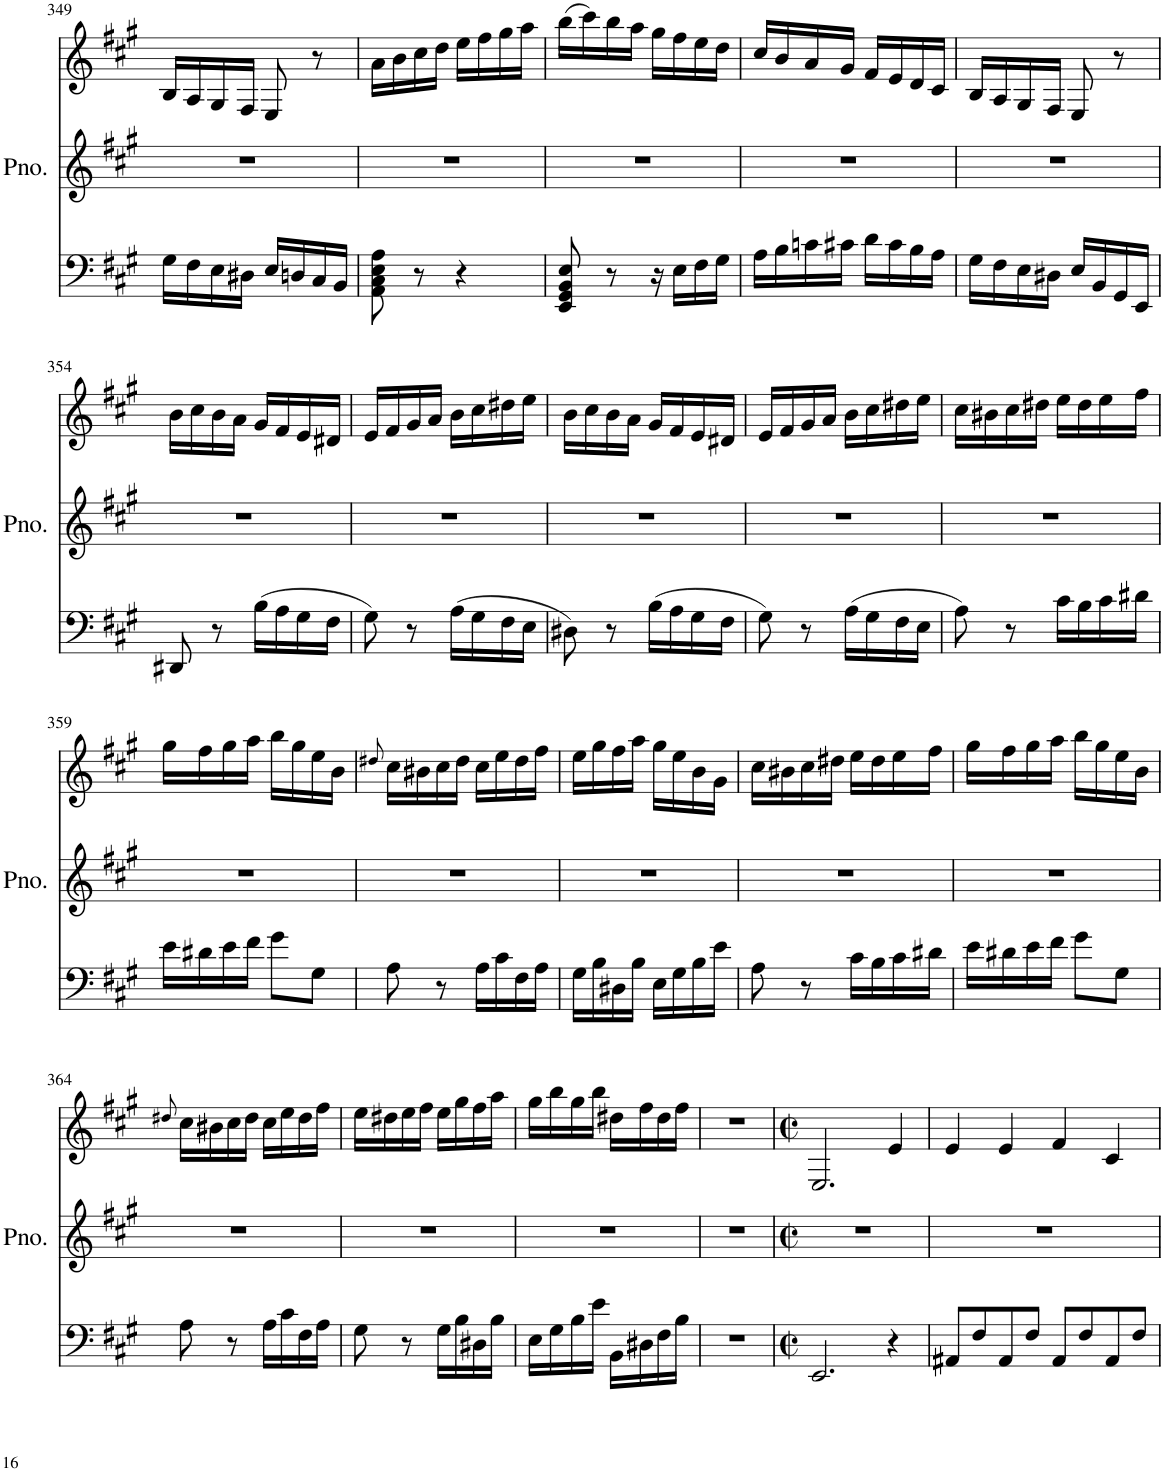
**kern	**kern	**kern
*part1	*part1	*part1
*staff3	*staff2	*staff1
*I"Piano	*	*
*I'Pno.	*	*
!!LO:PB:g=z
*clefF4	*clefG2	*clefG2
*k[f#c#g#]	*k[f#c#g#]	*k[f#c#g#]
*M2/4	*M2/4	*M2/4
=349	=349	=349
16G#\LL	2r	16B/LL
16F#\	.	16A/
16E\	.	16G#/
16D#X\JJ	.	16F#/JJ
16E/LL	.	8E/
16Dn/	.	.
16C#/	.	8r
16BB/JJ	.	.
=350	=350	=350
8AA\ 8C#\ 8E\ 8A\	2r	16a\LL
.	.	16b\
8r	.	16cc#\
.	.	16dd\JJ
4r	.	16ee\LL
.	.	16ff#\
.	.	16gg#\
.	.	16aa\JJ
=351	=351	=351
8EE/ 8GG#/ 8BB/ 8E/	2r	(16bb\LL
.	.	16ccc#\)
8r	.	16bb\
.	.	16aa\JJ
16r	.	16gg#\LL
16E\LL	.	16ff#\
16F#\	.	16ee\
16G#\JJ	.	16dd\JJ
=352	=352	=352
16A\LL	2r	16cc#/LL
16B\	.	16b/
16cn\	.	16a/
16c#X\JJ	.	16g#/JJ
16d\LL	.	16f#/LL
16c#\	.	16e/
16B\	.	16d/
16A\JJ	.	16c#/JJ
=353	=353	=353
16G#\LL	2r	16B/LL
16F#\	.	16A/
16E\	.	16G#/
16D#X\JJ	.	16F#/JJ
16E/LL	.	8E/
16BB/	.	.
16GG#/	.	8r
16EE/JJ	.	.
!!LO:LB:g=z
=354	=354	=354
8DD#X/	2r	16b\LL
.	.	16cc#\
8r	.	16b\
.	.	16a\JJ
16B\LL	.	16g#/LL
16A\	.	16f#/
16G#\	.	16e/
16F#\JJ	.	16d#X/JJ
=355	=355	=355
8G#\	2r	16e/LL
.	.	16f#/
8r	.	16g#/
.	.	16a/JJ
16A\LL	.	16b\LL
16G#\	.	16cc#\
16F#\	.	16dd#X\
16E\JJ	.	16ee\JJ
=356	=356	=356
8D#X\	2r	16b\LL
.	.	16cc#\
8r	.	16b\
.	.	16a\JJ
16B\LL	.	16g#/LL
16A\	.	16f#/
16G#\	.	16e/
16F#\JJ	.	16d#X/JJ
=357	=357	=357
8G#\	2r	16e/LL
.	.	16f#/
8r	.	16g#/
.	.	16a/JJ
16A\LL	.	16b\LL
16G#\	.	16cc#\
16F#\	.	16dd#X\
16E\JJ	.	16ee\JJ
=358	=358	=358
8A\	2r	16cc#\LL
.	.	16b#X\
8r	.	16cc#\
.	.	16dd#X\JJ
16c#\LL	.	16ee\LL
16B\	.	16dd#\
16c#\	.	16ee\
16d#X\JJ	.	16ff#\JJ
!!LO:LB:g=z
=359	=359	=359
16e\LL	2r	16gg#\LL
16d#X\	.	16ff#\
16e\	.	16gg#\
16f#\JJ	.	16aa\JJ
8g#\L	.	16bb\LL
.	.	16gg#\
8G#\J	.	16ee\
.	.	16b\JJ
=360	=360	=360
.	.	8qdd#X/
8A\	2r	16cc#\LL
.	.	16b#X\
8r	.	16cc#\
.	.	16dd#\JJ
16A\LL	.	16cc#\LL
16c#\	.	16ee\
16F#\	.	16dd#\
16A\JJ	.	16ff#\JJ
=361	=361	=361
16G#\LL	2r	16ee\LL
16B\	.	16gg#\
16D#X\	.	16ff#\
16B\JJ	.	16aa\JJ
16E\LL	.	16gg#\LL
16G#\	.	16ee\
16B\	.	16b\
16e\JJ	.	16g#\JJ
=362	=362	=362
8A\	2r	16cc#\LL
.	.	16b#X\
8r	.	16cc#\
.	.	16dd#X\JJ
16c#\LL	.	16ee\LL
16B\	.	16dd#\
16c#\	.	16ee\
16d#X\JJ	.	16ff#\JJ
=363	=363	=363
16e\LL	2r	16gg#\LL
16d#X\	.	16ff#\
16e\	.	16gg#\
16f#\JJ	.	16aa\JJ
8g#\L	.	16bb\LL
.	.	16gg#\
8G#\J	.	16ee\
.	.	16b\JJ
!!LO:LB:g=z
=364	=364	=364
.	.	8qdd#X/
8A\	2r	16cc#\LL
.	.	16b#X\
8r	.	16cc#\
.	.	16dd#\JJ
16A\LL	.	16cc#\LL
16c#\	.	16ee\
16F#\	.	16dd#\
16A\JJ	.	16ff#\JJ
=365	=365	=365
8G#\	2r	16ee\LL
.	.	16dd#X\
8r	.	16ee\
.	.	16ff#\JJ
16G#\LL	.	16ee\LL
16B\	.	16gg#\
16D#X\	.	16ff#\
16B\JJ	.	16aa\JJ
=366	=366	=366
16E\LL	2r	16gg#\LL
16G#\	.	16bb\
16B\	.	16gg#\
16e\JJ	.	16bb\JJ
16BB\LL	.	16dd#X\LL
16D#X\	.	16ff#\
16F#\	.	16dd#\
16B\JJ	.	16ff#\JJ
=367	=367	=367
2r	2r	2r
=368	=368	=368
*M4/4	*M4/4	*M4/4
*met(c|)	*met(c|)	*met(c|)
2.EE/	1r	2.E/
4r	.	4e/
=369	=369	=369
8AA#X/L	1r	4e/
8F#/	.	.
8AA#/	.	4e/
8F#/J	.	.
8AA#/L	.	4f#/
8F#/	.	.
8AA#/	.	4c#/
8F#/J	.	.
=	=	=
*-	*-	*-
